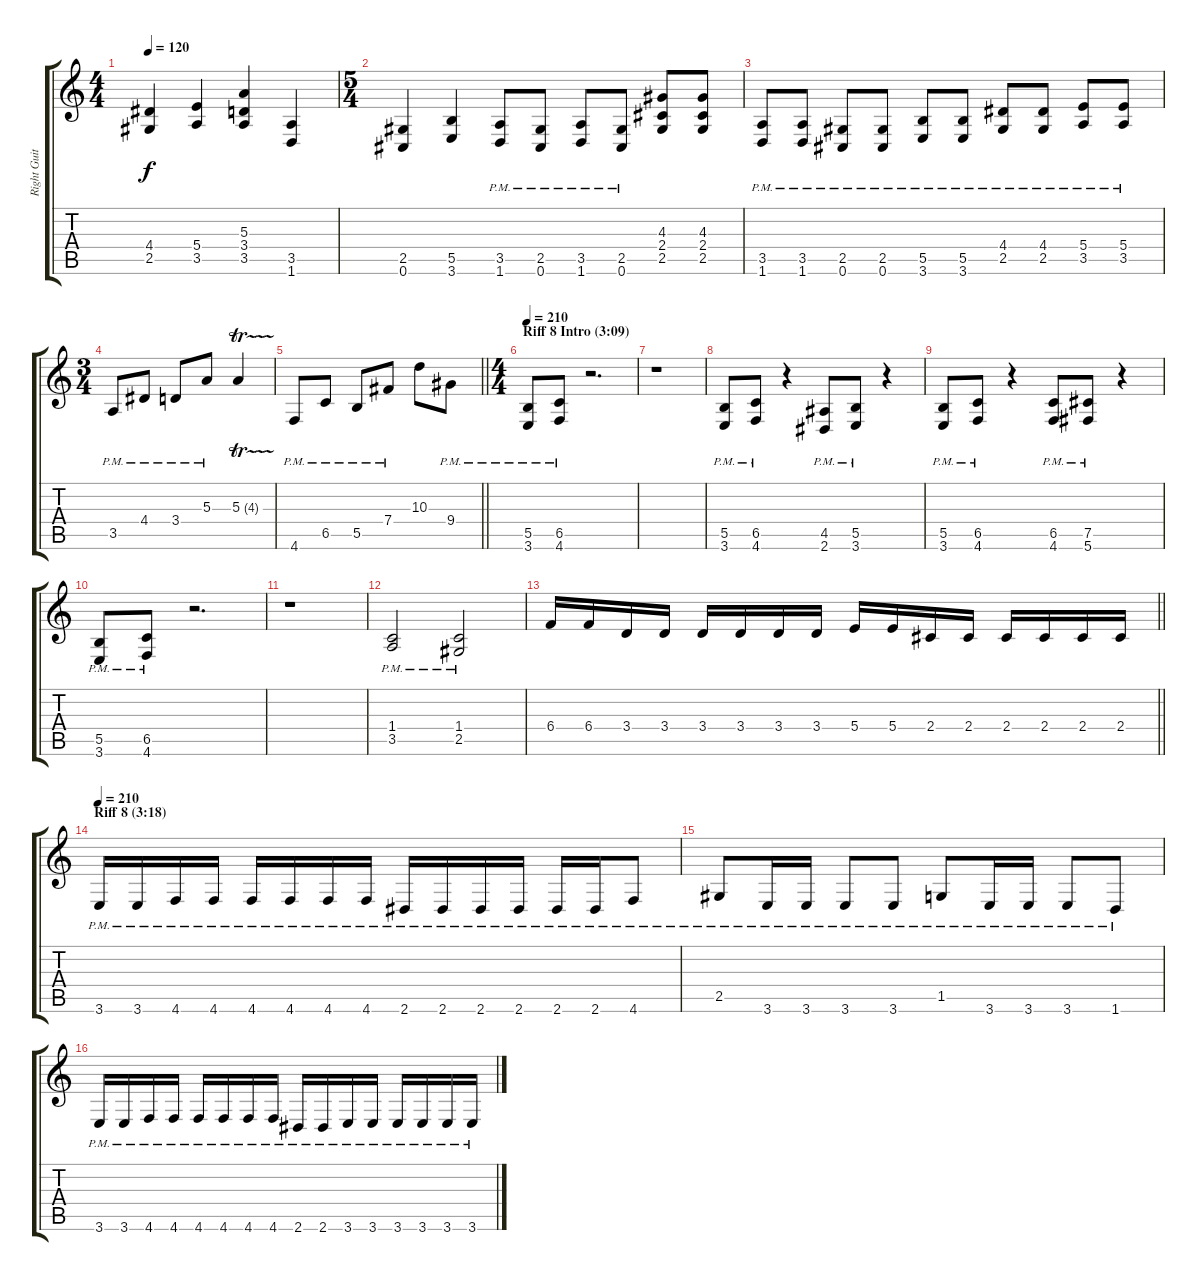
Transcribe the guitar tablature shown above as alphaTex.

\track ("Right Guitar" "Right Guit") {instrument overdrivenguitar}
\staff {score tabs}
\tuning (Db4 Ab3 E3 B2 Gb2 Db2) {hide}
\ts (4 4)
\tempo 120
\clef g2
\ks c
(4.4 2.5).4{dy f} (5.4 3.5).4 (5.3 3.4 3.5).4 (3.5 1.6).4 |
\ts (5 4)
(2.5 0.6).4 (5.5 3.6).4 (3.5{pm} 1.6{pm}).8 (2.5{pm} 0.6{pm}).8 (3.5{pm} 1.6{pm}).8 (2.5{pm} 0.6{pm}).8 (4.3 2.4 2.5).8 (4.3 2.4 2.5).8 |
(3.5{pm} 1.6{pm}).8 (3.5{pm} 1.6{pm}).8 (2.5{pm} 0.6{pm}).8 (2.5{pm} 0.6{pm}).8 (5.5{pm} 3.6{pm}).8 (5.5{pm} 3.6{pm}).8 (4.4{pm} 2.5{pm}).8 (4.4{pm} 2.5{pm}).8 (5.4{pm} 3.5{pm}).8 (5.4{pm} 3.5{pm}).8 |
\ts (3 4)
3.5{pm}.8 4.4{pm}.8 3.4{pm}.8 5.3{pm}.8 5.3{tr (4 32)}.4 |
\barLineRight lightlight
4.6{pm}.8 6.5{pm}.8 5.5{pm}.8 7.4{pm}.8 10.3.8 9.4{pm}.8 |
\ts (4 4)
\section ("" "Riff 8 Intro (3:09)")
\tempo 210
(5.5{pm} 3.6{pm}).8 (6.5{pm} 4.6{pm}).8 r.2{d} |
r.1 |
(5.5{pm} 3.6{pm}).8 (6.5{pm} 4.6{pm}).8 r.4 (4.5{pm} 2.6{pm}).8 (5.5{pm} 3.6{pm}).8 r.4 |
(5.5{pm} 3.6{pm}).8 (6.5{pm} 4.6{pm}).8 r.4 (6.5{pm} 4.6{pm}).8 (7.5{pm} 5.6{pm}).8 r.4 |
(5.5{pm} 3.6{pm}).8 (6.5{pm} 4.6{pm}).8 r.2{d} |
r.1 |
(1.4{pm} 3.5{pm}).2 (1.4{pm} 2.5{pm}).2 |
\barLineRight lightlight
6.4.16 6.4.16 3.4.16 3.4.16 3.4.16 3.4.16 3.4.16 3.4.16 5.4.16 5.4.16 2.4.16 2.4.16 2.4.16 2.4.16 2.4.16 2.4.16 |
\section ("" "Riff 8 (3:18)")
\tempo 210
3.6{pm}.16 3.6{pm}.16 4.6{pm}.16 4.6{pm}.16 4.6{pm}.16 4.6{pm}.16 4.6{pm}.16 4.6{pm}.16 2.6{pm}.16 2.6{pm}.16 2.6{pm}.16 2.6{pm}.16 2.6{pm}.16 2.6{pm}.16 4.6{pm}.8 |
2.5{pm}.8 3.6{pm}.16 3.6{pm}.16 3.6{pm}.8 3.6{pm}.8 1.5{pm}.8 3.6{pm}.16 3.6{pm}.16 3.6{pm}.8 1.6{pm}.8 |
3.6{pm}.16 3.6{pm}.16 4.6{pm}.16 4.6{pm}.16 4.6{pm}.16 4.6{pm}.16 4.6{pm}.16 4.6{pm}.16 2.6{pm}.16 2.6{pm}.16 3.6{pm}.16 3.6{pm}.16 3.6{pm}.16 3.6{pm}.16 3.6{pm}.16 3.6{pm}.16
